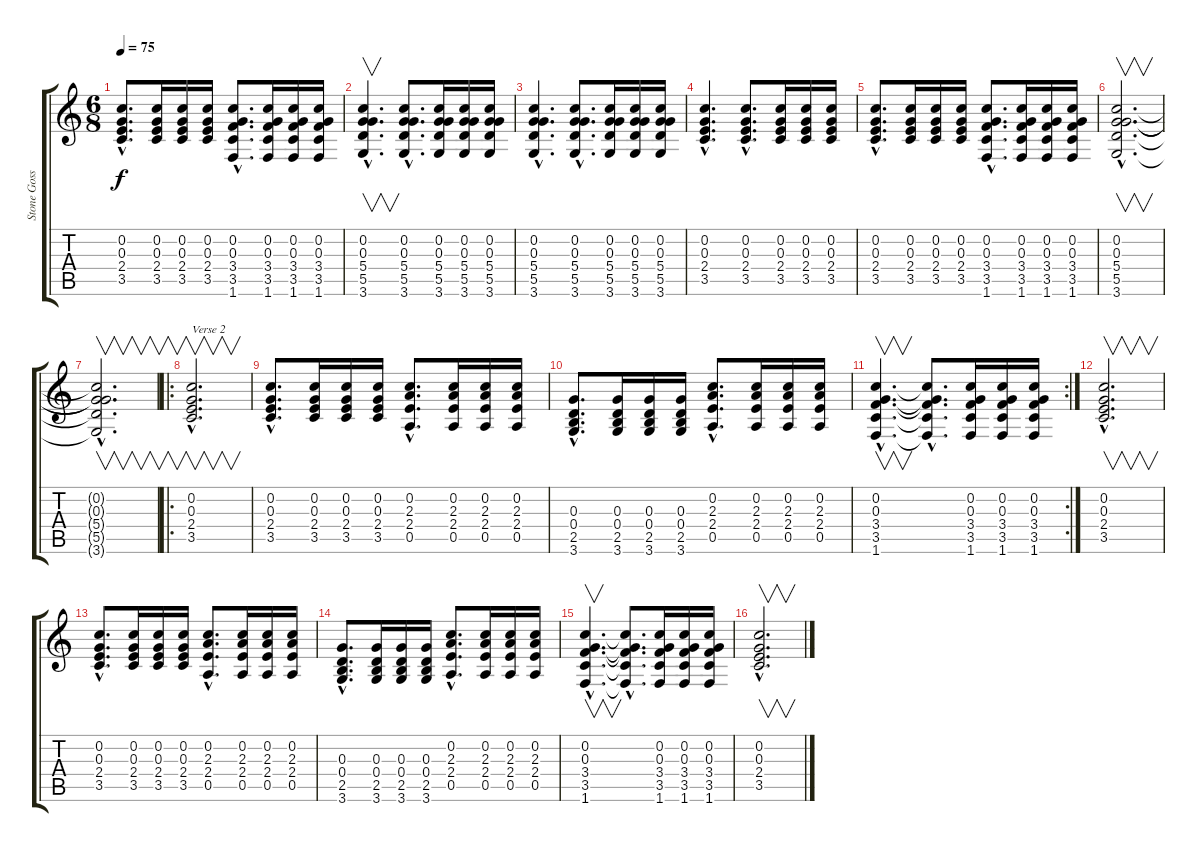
\track ("Stone Gossard" "Stone Goss") {instrument electricguitarclean}
\staff {score tabs}
\tuning (E4 C4 G3 D3 A2 E2) {hide}
\ts (6 8)
\tempo 75
\clef g2
\ks c
(0.2{hac} 0.3{hac} 2.4{hac} 3.5{hac}).8{d dy f} (0.2 0.3 2.4 3.5).16 (0.2 0.3 2.4 3.5).16 (0.2 0.3 2.4 3.5).16 (0.2{hac} 0.3{hac} 3.4{hac} 3.5{hac} 1.6{hac}).8{d} (0.2 0.3 3.4 3.5 1.6).16 (0.2 0.3 3.4 3.5 1.6).16 (0.2 0.3 3.4 3.5 1.6).16 |
(0.2{hac} 0.3{hac} 5.4{hac} 5.5{hac} 3.6{hac}).4{v d} (0.2{hac} 0.3{hac} 5.4{hac} 5.5{hac} 3.6{hac}).8{d} (0.2 0.3 5.4 5.5 3.6).16 (0.2 0.3 5.4 5.5 3.6).16 (0.2 0.3 5.4 5.5 3.6).16 |
(0.2{hac} 0.3{hac} 5.4{hac} 5.5{hac} 3.6{hac}).4{d} (0.2{hac} 0.3{hac} 5.4{hac} 5.5{hac} 3.6{hac}).8{d} (0.2 0.3 5.4 5.5 3.6).16 (0.2 0.3 5.4 5.5 3.6).16 (0.2 0.3 5.4 5.5 3.6).16 |
(0.2{hac} 0.3{hac} 2.4{hac} 3.5{hac}).4{d} (0.2{hac} 0.3{hac} 2.4{hac} 3.5{hac}).8{d} (0.2 0.3 2.4 3.5).16 (0.2 0.3 2.4 3.5).16 (0.2 0.3 2.4 3.5).16 |
(0.2{hac} 0.3{hac} 2.4{hac} 3.5{hac}).8{d} (0.2 0.3 2.4 3.5).16 (0.2 0.3 2.4 3.5).16 (0.2 0.3 2.4 3.5).16 (0.2{hac} 0.3{hac} 3.4{hac} 3.5{hac} 1.6{hac}).8{d} (0.2 0.3 3.4 3.5 1.6).16 (0.2 0.3 3.4 3.5 1.6).16 (0.2 0.3 3.4 3.5 1.6).16 |
(0.2{hac} 0.3{hac} 5.4{hac} 5.5{hac} 3.6{hac}).2{v d} |
(0.2{hac t} 0.3{hac t} 5.4{hac t} 5.5{hac t} 3.6{hac t}).2{v d} |
\ro
(0.2{hac} 0.3{hac} 2.4{hac} 3.5{hac}).2{v d txt "Verse 2"} |
(0.2{hac} 0.3{hac} 2.4{hac} 3.5{hac}).8{d} (0.2 0.3 2.4 3.5).16 (0.2 0.3 2.4 3.5).16 (0.2 0.3 2.4 3.5).16 (0.2{hac} 2.3{hac} 2.4{hac} 0.5{hac}).8{d} (0.2 2.3 2.4 0.5).16 (0.2 2.3 2.4 0.5).16 (0.2 2.3 2.4 0.5).16 |
(0.3{hac} 0.4{hac} 2.5{hac} 3.6{hac}).8{d} (0.3 0.4 2.5 3.6).16 (0.3 0.4 2.5 3.6).16 (0.3 0.4 2.5 3.6).16 (0.2{hac} 2.3{hac} 2.4{hac} 0.5{hac}).8{d} (0.2 2.3 2.4 0.5).16 (0.2 2.3 2.4 0.5).16 (0.2 2.3 2.4 0.5).16 |
\rc 2
(0.2{hac} 0.3{hac} 3.4{hac} 3.5{hac} 1.6{hac}).4{v d} (0.2{hac t} 0.3{hac t} 3.4{hac t} 3.5{hac t} 1.6{hac t}).8{d} (0.2 0.3 3.4 3.5 1.6).16 (0.2 0.3 3.4 3.5 1.6).16 (0.2 0.3 3.4 3.5 1.6).16 |
(0.2{hac} 0.3{hac} 2.4{hac} 3.5{hac}).2{v d} |
(0.2{hac} 0.3{hac} 2.4{hac} 3.5{hac}).8{d} (0.2 0.3 2.4 3.5).16 (0.2 0.3 2.4 3.5).16 (0.2 0.3 2.4 3.5).16 (0.2{hac} 2.3{hac} 2.4{hac} 0.5{hac}).8{d} (0.2 2.3 2.4 0.5).16 (0.2 2.3 2.4 0.5).16 (0.2 2.3 2.4 0.5).16 |
(0.3{hac} 0.4{hac} 2.5{hac} 3.6{hac}).8{d} (0.3 0.4 2.5 3.6).16 (0.3 0.4 2.5 3.6).16 (0.3 0.4 2.5 3.6).16 (0.2{hac} 2.3{hac} 2.4{hac} 0.5{hac}).8{d} (0.2 2.3 2.4 0.5).16 (0.2 2.3 2.4 0.5).16 (0.2 2.3 2.4 0.5).16 |
(0.2{hac} 0.3{hac} 3.4{hac} 3.5{hac} 1.6{hac}).4{v d} (0.2{hac t} 0.3{hac t} 3.4{hac t} 3.5{hac t} 1.6{hac t}).8{d} (0.2 0.3 3.4 3.5 1.6).16 (0.2 0.3 3.4 3.5 1.6).16 (0.2 0.3 3.4 3.5 1.6).16 |
(0.2{hac} 0.3{hac} 2.4{hac} 3.5{hac}).2{v d}
